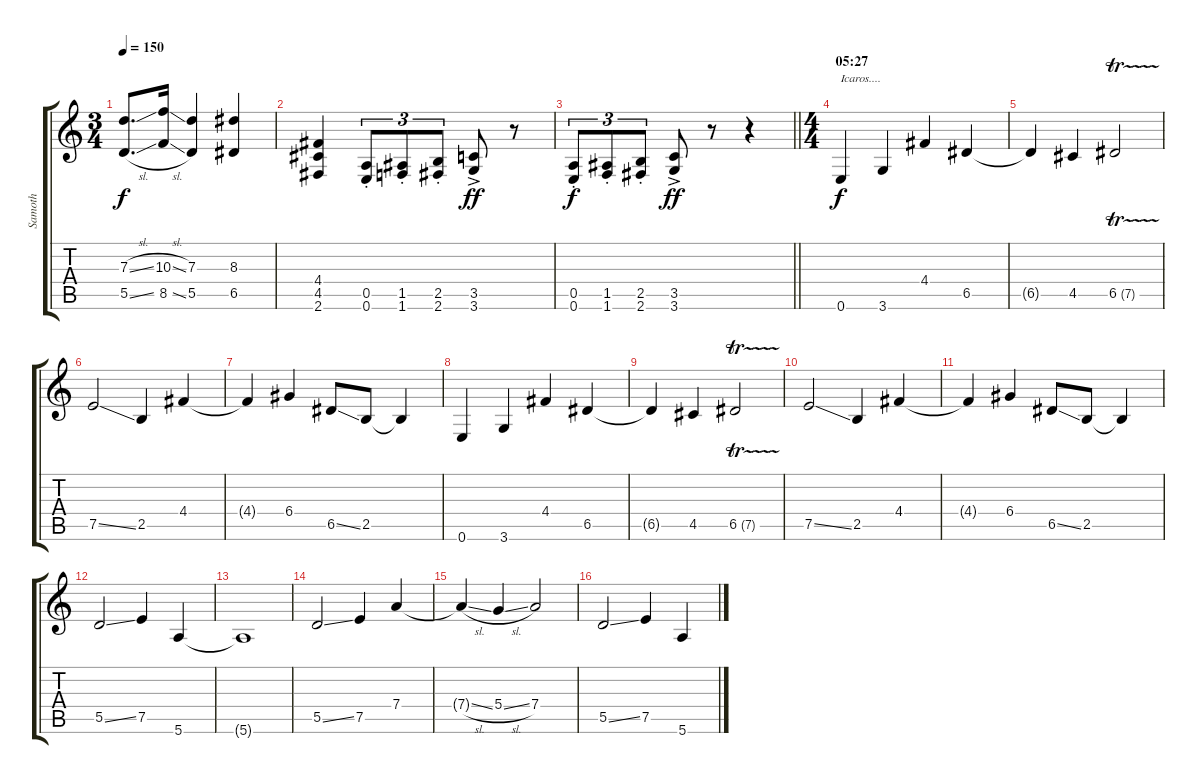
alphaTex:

\track ("Samoth" "Samoth") {instrument overdrivenguitar}
\staff {score tabs}
\tuning (E4 B3 G3 D3 A2 E2) {hide}
\ts (3 4)
\tempo 150
\clef g2
\ks c
(7.3{sl} 5.5{sl}).8{d dy f} (10.3{sl} 8.5{sl}).16 (7.3 5.5).4 (8.3 6.5).4 |
(4.4 4.5 2.6).4 (0.5{st} 0.6{st}).8{tu (3 2)} (1.5{st} 1.6{st}).8{tu (3 2)} (2.5{st} 2.6{st}).8{tu (3 2)} (3.5{ac} 3.6{ac}).8{dy ff} r.8 |
\barLineRight lightlight
(0.5{st} 0.6{st}).8{tu (3 2) dy f} (1.5{st} 1.6{st}).8{tu (3 2)} (2.5{st} 2.6{st}).8{tu (3 2)} (3.5{ac} 3.6{ac}).8{dy ff} r.8 r.4 |
\ts (4 4)
\section ("" "05:27")
0.6.4{txt "Icaros...." dy f} 3.6.4 4.4.4 6.5.4 |
6.5{t}.4 4.5.4 6.5{tr (7 16)}.2 |
7.5{ss}.2 2.5.4 4.4.4 |
4.4{t}.4 6.4.4 6.5{ss}.8 2.5.8 2.5{t}.4 |
0.6.4 3.6.4 4.4.4 6.5.4 |
6.5{t}.4 4.5.4 6.5{tr (7 16)}.2 |
7.5{ss}.2 2.5.4 4.4.4 |
4.4{t}.4 6.4.4 6.5{ss}.8 2.5.8 2.5{t}.4 |
5.5{ss}.2 7.5.4 5.6.4 |
5.6{t}.1 |
5.5{ss}.2 7.5.4 7.4.4 |
7.4{sl t}.4 5.4{sl}.4 7.4.2 |
5.5{ss}.2 7.5.4 5.6.4
